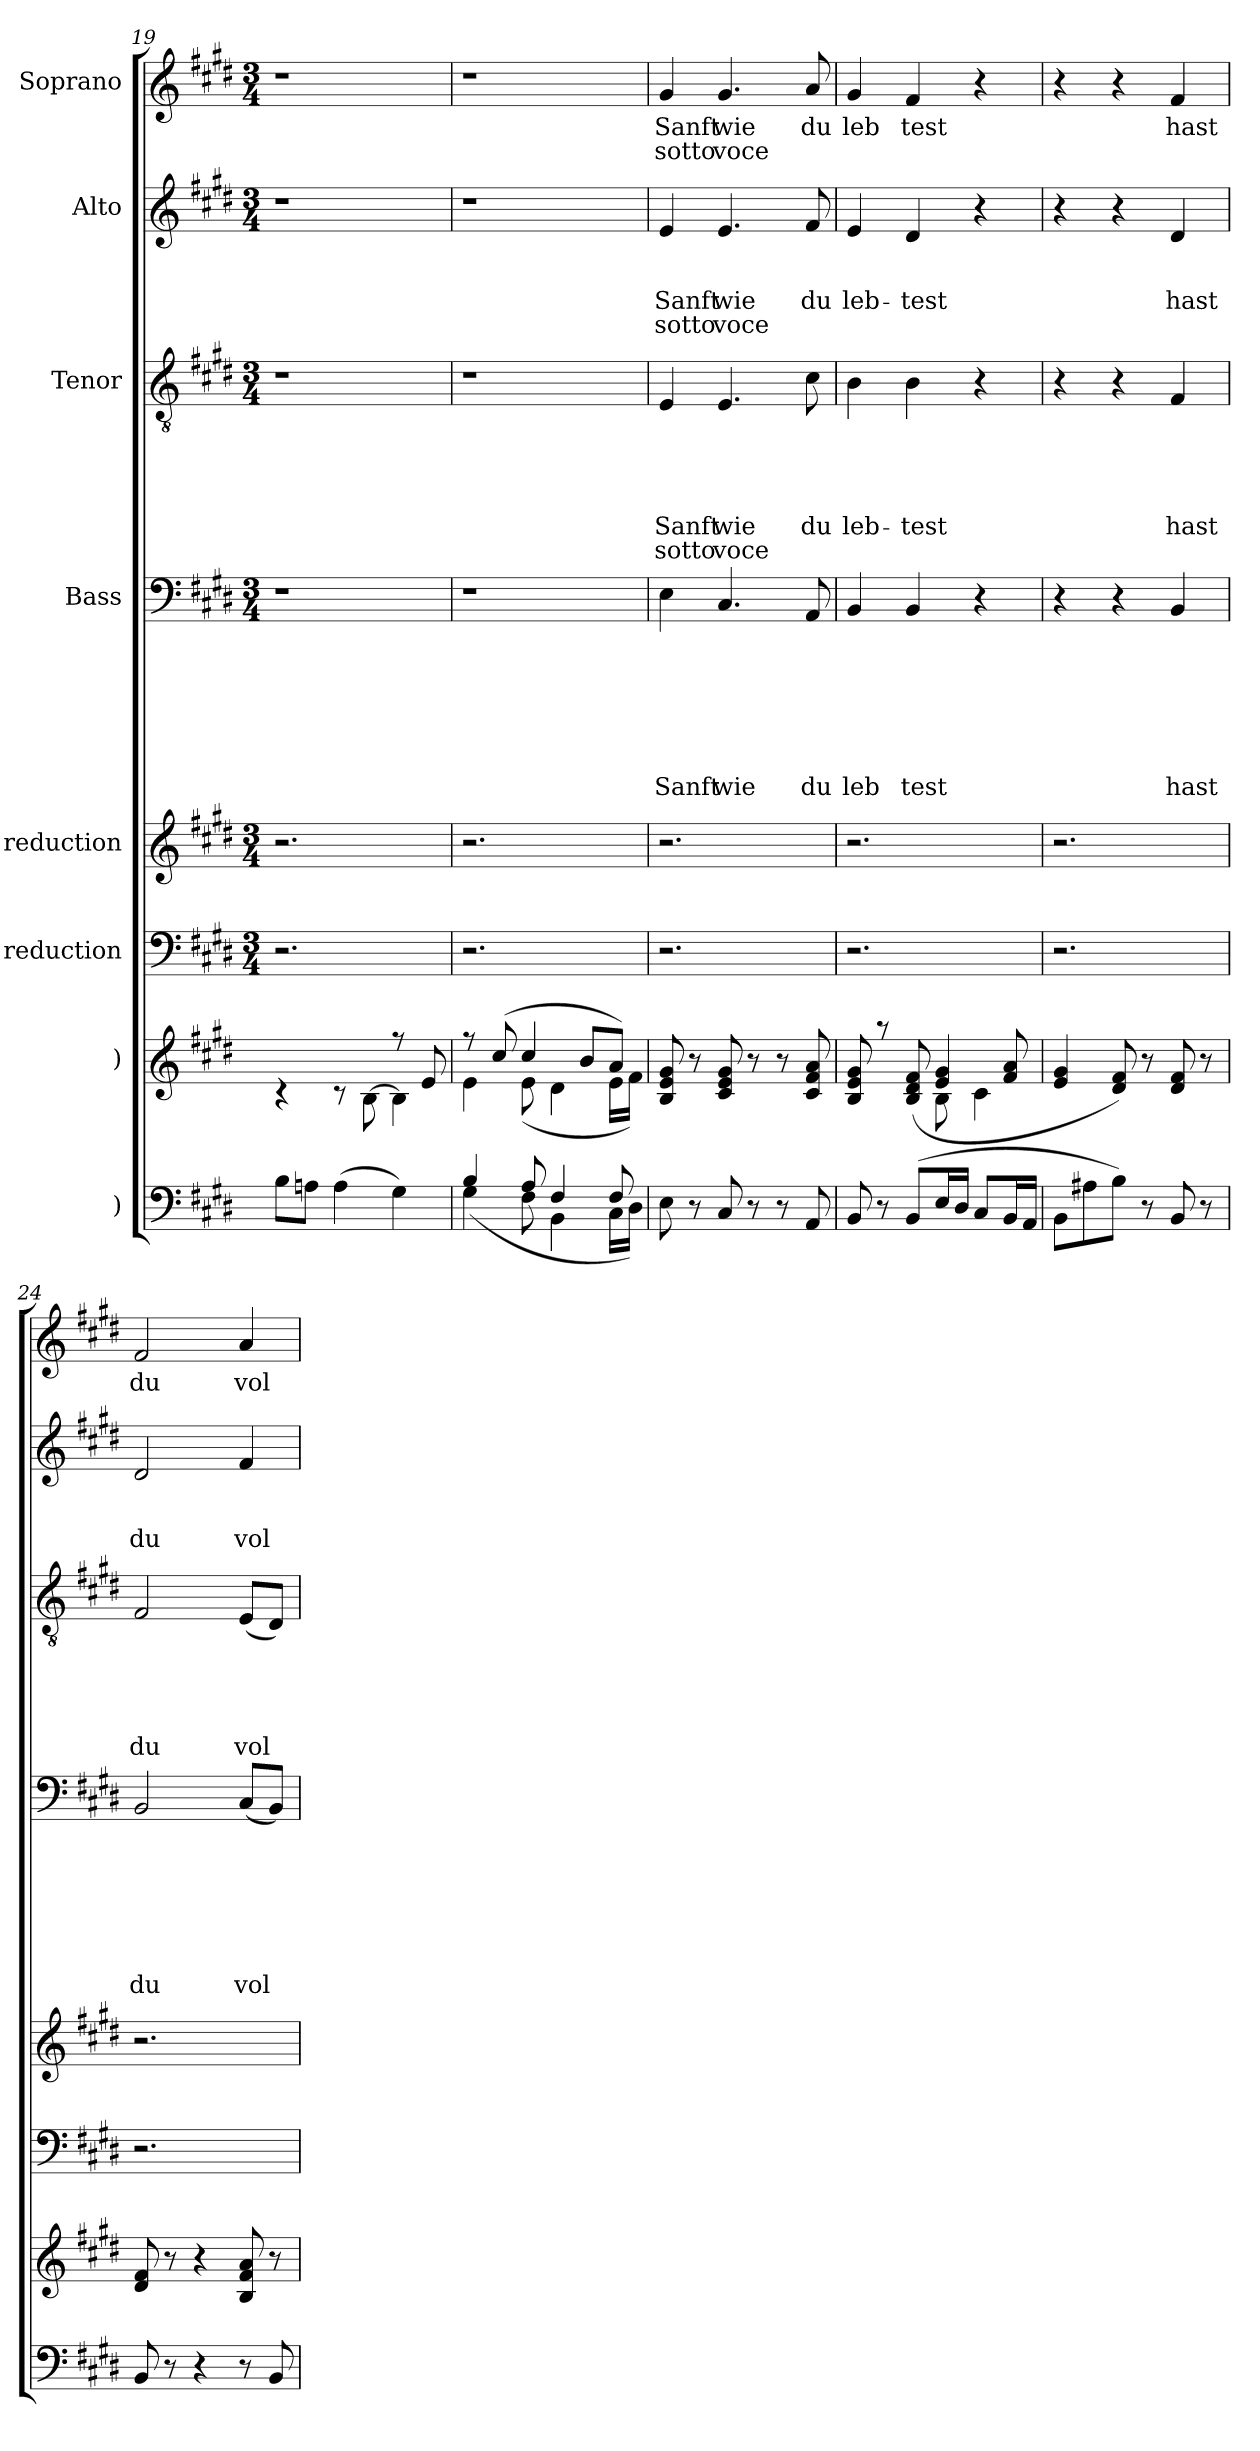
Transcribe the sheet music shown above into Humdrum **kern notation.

**kern	**kern	**kern	**kern	**kern	**text	**text	**text	**text	**text	**text	**text	**kern	**text	**text	**text	**text	**text	**text	**kern	**text	**text	**text	**text	**kern	**text	**text
*part8	*part7	*part6	*part5	*part4	*part4	*part4	*part4	*part4	*part4	*part4	*part4	*part3	*part3	*part3	*part3	*part3	*part3	*part3	*part2	*part2	*part2	*part2	*part2	*part1	*part1	*part1
*staff8	*staff7	*staff6	*staff5	*staff4	*staff4	*staff4	*staff4	*staff4	*staff4	*staff4	*staff4	*staff3	*staff3	*staff3	*staff3	*staff3	*staff3	*staff3	*staff2	*staff2	*staff2	*staff2	*staff2	*staff1	*staff1	*staff1
*I")	*I")	*I"reduction	*I"reduction	*I"Bass	*	*	*	*	*	*	*	*I"Tenor	*	*	*	*	*	*	*I"Alto	*	*	*	*	*I"Soprano	*	*
*clefF4	*clefG2	*clefF4	*clefG2	*clefF4	*	*	*	*	*	*	*	*clefGv2	*	*	*	*	*	*	*clefG2	*	*	*	*	*clefG2	*	*
*k[f#c#g#d#]	*k[f#c#g#d#]	*k[f#c#g#d#]	*k[f#c#g#d#]	*k[f#c#g#d#]	*	*	*	*	*	*	*	*k[f#c#g#d#]	*	*	*	*	*	*	*k[f#c#g#d#]	*	*	*	*	*k[f#c#g#d#]	*	*
*E:	*E:	*E:	*E:	*E:	*	*	*	*	*	*	*	*E:	*	*	*	*	*	*	*E:	*	*	*	*	*E:	*	*
*	*	*M3/4	*M3/4	*M3/4	*	*	*	*	*	*	*	*M3/4	*	*	*	*	*	*	*M3/4	*	*	*	*	*M3/4	*	*
=19	=19	=19	=19	=19	=19	=19	=19	=19	=19	=19	=19	=19	=19	=19	=19	=19	=19	=19	=19	=19	=19	=19	=19	=19	=19	=19
*	*^	*	*	*	*	*	*	*	*	*	*	*	*	*	*	*	*	*	*	*	*	*	*	*	*	*
!	!	!	!	!	!LO:N:vis=1	!	!	!	!	!	!	!	!LO:N:vis=1	!	!	!	!	!	!	!LO:N:vis=1	!	!	!	!	!LO:N:vis=1	!	!
8B\L	2ryy	4rc	2.r	2.r	2.r	.	.	.	.	.	.	.	2.r	.	.	.	.	.	.	2.r	.	.	.	.	2.r	.	.
8An\J	.	.	.	.	.	.	.	.	.	.	.	.	.	.	.	.	.	.	.	.	.	.	.	.	.	.	.
(<4A\	.	8rc	.	.	.	.	.	.	.	.	.	.	.	.	.	.	.	.	.	.	.	.	.	.	.	.	.
.	.	[>8B\	.	.	.	.	.	.	.	.	.	.	.	.	.	.	.	.	.	.	.	.	.	.	.	.	.
4G#\)	8rff	4B\]	.	.	.	.	.	.	.	.	.	.	.	.	.	.	.	.	.	.	.	.	.	.	.	.	.
.	8e/	.	.	.	.	.	.	.	.	.	.	.	.	.	.	.	.	.	.	.	.	.	.	.	.	.	.
=20	=20	=20	=20	=20	=20	=20	=20	=20	=20	=20	=20	=20	=20	=20	=20	=20	=20	=20	=20	=20	=20	=20	=20	=20	=20	=20	=20
*^	*	*	*	*	*	*	*	*	*	*	*	*	*	*	*	*	*	*	*	*	*	*	*	*	*	*	*
!	!	!	!	!	!	!LO:N:vis=1	!	!	!	!	!	!	!	!LO:N:vis=1	!	!	!	!	!	!	!LO:N:vis=1	!	!	!	!	!LO:N:vis=1	!	!
4B/	(<4G#\	8rff	4e\	2.r	2.r	2.r	.	.	.	.	.	.	.	2.r	.	.	.	.	.	.	2.r	.	.	.	.	2.r	.	.
.	.	(8cc#/	.	.	.	.	.	.	.	.	.	.	.	.	.	.	.	.	.	.	.	.	.	.	.	.	.	.
8A/	8F#\	4cc#/	(<8e\	.	.	.	.	.	.	.	.	.	.	.	.	.	.	.	.	.	.	.	.	.	.	.	.	.
4F#/	4BB\	.	4d#\	.	.	.	.	.	.	.	.	.	.	.	.	.	.	.	.	.	.	.	.	.	.	.	.	.
.	.	8b/L	.	.	.	.	.	.	.	.	.	.	.	.	.	.	.	.	.	.	.	.	.	.	.	.	.	.
8F#/	16C#\LL	8a/J)	16e\LL	.	.	.	.	.	.	.	.	.	.	.	.	.	.	.	.	.	.	.	.	.	.	.	.	.
.	16D#\JJ)	.	16f#\JJ)	.	.	.	.	.	.	.	.	.	.	.	.	.	.	.	.	.	.	.	.	.	.	.	.	.
=21	=21	=21	=21	=21	=21	=21	=21	=21	=21	=21	=21	=21	=21	=21	=21	=21	=21	=21	=21	=21	=21	=21	=21	=21	=21	=21	=21	=21
!	!	!	!	!	!	!	!	!	!	!	!	!	!LO:LY:b	!	!	!	!	!	!LO:LY:b	!LO:LY:b	!	!	!	!LO:LY:b	!LO:LY:b	!	!LO:LY:b	!LO:LY:b
*v	*v	*	*	*	*	*	*	*	*	*	*	*	*	*	*	*	*	*	*	*	*	*	*	*	*	*	*	*
*	*v	*v	*	*	*	*	*	*	*	*	*	*	*	*	*	*	*	*	*	*	*	*	*	*	*	*	*
8E\	8B/ 8e/ 8g#/	2.r	2.r	4E\	.	.	.	.	.	.	Sanft	4E/	.	.	.	.	Sanft	sotto	4e/	.	.	Sanft	sotto	4g#/	Sanft	sotto
8r	8r	.	.	.	.	.	.	.	.	.	.	.	.	.	.	.	.	.	.	.	.	.	.	.	.	.
!	!	!	!	!	!	!	!	!	!	!	!LO:LY:b	!	!	!	!	!	!LO:LY:b	!LO:LY:b	!	!	!	!LO:LY:b	!LO:LY:b	!	!LO:LY:b	!LO:LY:b
8C#/	8c#/ 8e/ 8g#/	.	.	4.C#/	.	.	.	.	.	.	wie	4.E/	.	.	.	.	wie	voce	4.e/	.	.	wie	voce	4.g#/	wie	voce
8r	8r	.	.	.	.	.	.	.	.	.	.	.	.	.	.	.	.	.	.	.	.	.	.	.	.	.
8r	8r	.	.	.	.	.	.	.	.	.	.	.	.	.	.	.	.	.	.	.	.	.	.	.	.	.
!	!	!	!	!	!	!	!	!	!	!	!LO:LY:b	!	!	!	!	!	!LO:LY:b	!	!	!	!	!LO:LY:b	!	!	!LO:LY:b	!
8AA/	8c#/ 8f#/ 8a/	.	.	8AA/	.	.	.	.	.	.	du	8c#\	.	.	.	.	du	.	8f#/	.	.	du	.	8a/	du	.
=22	=22	=22	=22	=22	=22	=22	=22	=22	=22	=22	=22	=22	=22	=22	=22	=22	=22	=22	=22	=22	=22	=22	=22	=22	=22	=22
*	*^	*	*	*	*	*	*	*	*	*	*	*	*	*	*	*	*	*	*	*	*	*	*	*	*	*
!	!	!	!	!	!	!	!	!	!	!	!	!LO:LY:b	!	!	!	!	!	!LO:LY:b	!	!	!	!	!LO:LY:b	!	!	!LO:LY:b	!
8BB/	8B/ 8e/ 8g#/	4.ryy	2.r	2.r	4BB/	.	.	.	.	.	.	leb	4B\	.	.	.	.	leb-	.	4e/	.	.	leb-	.	4g#/	leb	.
8r	8raa	.	.	.	.	.	.	.	.	.	.	.	.	.	.	.	.	.	.	.	.	.	.	.	.	.	.
!	!	!	!	!	!	!	!	!	!	!	!	!LO:LY:b	!	!	!	!	!	!LO:LY:b	!	!	!	!	!LO:LY:b	!	!	!LO:LY:b	!
(>8BB/L	(8B/ 8d#/ 8f#/	.	.	.	4BB/	.	.	.	.	.	.	test	4B\	.	.	.	.	-test	.	4d#/	.	.	-test	.	4f#/	test	.
16E/L	4e/ 4g#/	8B\	.	.	.	.	.	.	.	.	.	.	.	.	.	.	.	.	.	.	.	.	.	.	.	.	.
16D#/JJ	.	.	.	.	.	.	.	.	.	.	.	.	.	.	.	.	.	.	.	.	.	.	.	.	.	.	.
8C#/L	.	4c#\	.	.	4r	.	.	.	.	.	.	.	4r	.	.	.	.	.	.	4r	.	.	.	.	4r	.	.
16BB/L	8f#/ 8a/	.	.	.	.	.	.	.	.	.	.	.	.	.	.	.	.	.	.	.	.	.	.	.	.	.	.
16AA/JJ	.	.	.	.	.	.	.	.	.	.	.	.	.	.	.	.	.	.	.	.	.	.	.	.	.	.	.
*	*v	*v	*	*	*	*	*	*	*	*	*	*	*	*	*	*	*	*	*	*	*	*	*	*	*	*	*
=23	=23	=23	=23	=23	=23	=23	=23	=23	=23	=23	=23	=23	=23	=23	=23	=23	=23	=23	=23	=23	=23	=23	=23	=23	=23	=23
8BB\L	4e/ 4g#/	2.r	2.r	4r	.	.	.	.	.	.	.	4r	.	.	.	.	.	.	4r	.	.	.	.	4r	.	.
8A#X\	.	.	.	.	.	.	.	.	.	.	.	.	.	.	.	.	.	.	.	.	.	.	.	.	.	.
8B\J)	8d#/ 8f#/)	.	.	4r	.	.	.	.	.	.	.	4r	.	.	.	.	.	.	4r	.	.	.	.	4r	.	.
8r	8r	.	.	.	.	.	.	.	.	.	.	.	.	.	.	.	.	.	.	.	.	.	.	.	.	.
!	!	!	!	!	!	!	!	!	!	!	!LO:LY:b	!	!	!	!	!	!LO:LY:b	!	!	!	!	!LO:LY:b	!	!	!LO:LY:b	!
8BB/	8d#/ 8f#/	.	.	4BB/	.	.	.	.	.	.	hast	4F#/	.	.	.	.	hast	.	4d#/	.	.	hast	.	4f#/	hast	.
8r	8r	.	.	.	.	.	.	.	.	.	.	.	.	.	.	.	.	.	.	.	.	.	.	.	.	.
!!LO:LB:g=z
=24	=24	=24	=24	=24	=24	=24	=24	=24	=24	=24	=24	=24	=24	=24	=24	=24	=24	=24	=24	=24	=24	=24	=24	=24	=24	=24
!	!	!	!	!	!	!	!	!	!	!	!LO:LY:b	!	!	!	!	!	!LO:LY:b	!	!	!	!	!LO:LY:b	!	!	!LO:LY:b	!
8BB/	8d#/ 8f#/	2.r	2.r	2BB/	.	.	.	.	.	.	du	2F#/	.	.	.	.	du	.	2d#/	.	.	du	.	2f#/	du	.
8r	8r	.	.	.	.	.	.	.	.	.	.	.	.	.	.	.	.	.	.	.	.	.	.	.	.	.
4r	4r	.	.	.	.	.	.	.	.	.	.	.	.	.	.	.	.	.	.	.	.	.	.	.	.	.
!	!	!	!	!	!	!	!	!	!	!	!LO:LY:b	!	!	!	!	!	!LO:LY:b	!	!	!	!	!LO:LY:b	!	!	!LO:LY:b	!
8r	8B/ 8f#/ 8a/	.	.	(<8C#/L	.	.	.	.	.	.	vol	(<8E/L	.	.	.	.	vol	.	4f#/	.	.	vol	.	4a/	vol-	.
8BB/	8r	.	.	8BB/J)	.	.	.	.	.	.	.	8D#/J)	.	.	.	.	.	.	.	.	.	.	.	.	.	.
=	=	=	=	=	=	=	=	=	=	=	=	=	=	=	=	=	=	=	=	=	=	=	=	=	=	=
*-	*-	*-	*-	*-	*-	*-	*-	*-	*-	*-	*-	*-	*-	*-	*-	*-	*-	*-	*-	*-	*-	*-	*-	*-	*-	*-
